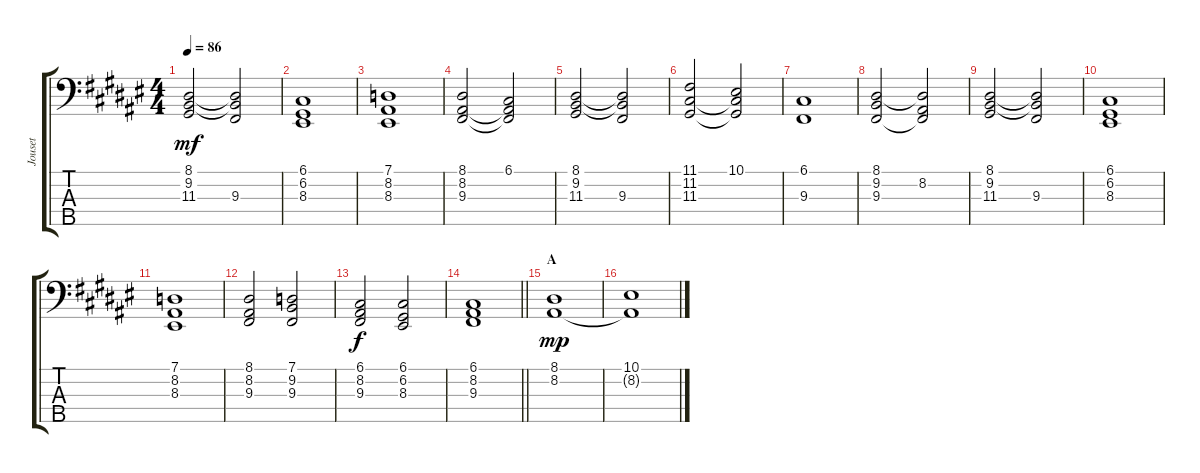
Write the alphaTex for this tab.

\track ("Jouset" "Jouset") {instrument synthstrings2}
\staff {score tabs}
\tuning (G2 D2 A1 E1 B0) {hide}
\ts (4 4)
\tempo 86
\clef f4
\ks f#
(8.1 9.2 11.3).2{dy mf} (8.1{t} 9.2{t} 9.3).2 |
(6.1 6.2 8.3).1 |
(7.1 8.2 8.3).1 |
(8.1 8.2 9.3).2 (6.1 8.2{t} 9.3{t}).2 |
(8.1 9.2 11.3).2 (8.1{t} 9.2{t} 9.3).2 |
(11.1 11.2 11.3).2 (10.1 11.2{t} 11.3{t}).2 |
(6.1 9.3).1 |
(8.1 9.2 9.3).2 (8.1{t} 8.2 9.3{t}).2 |
(8.1 9.2 11.3).2 (8.1{t} 9.2{t} 9.3).2 |
(6.1 6.2 8.3).1 |
(7.1 8.2 8.3).1 |
(8.1 8.2 9.3).2 (7.1 9.2 9.3).2 |
(6.1 8.2 9.3).2{dy f} (6.1 6.2 8.3).2 |
\barLineRight lightlight
(6.1 8.2 9.3).1 |
\section ("" "A")
(8.1 8.2).1{dy mp} |
(10.1 8.2{t}).1
